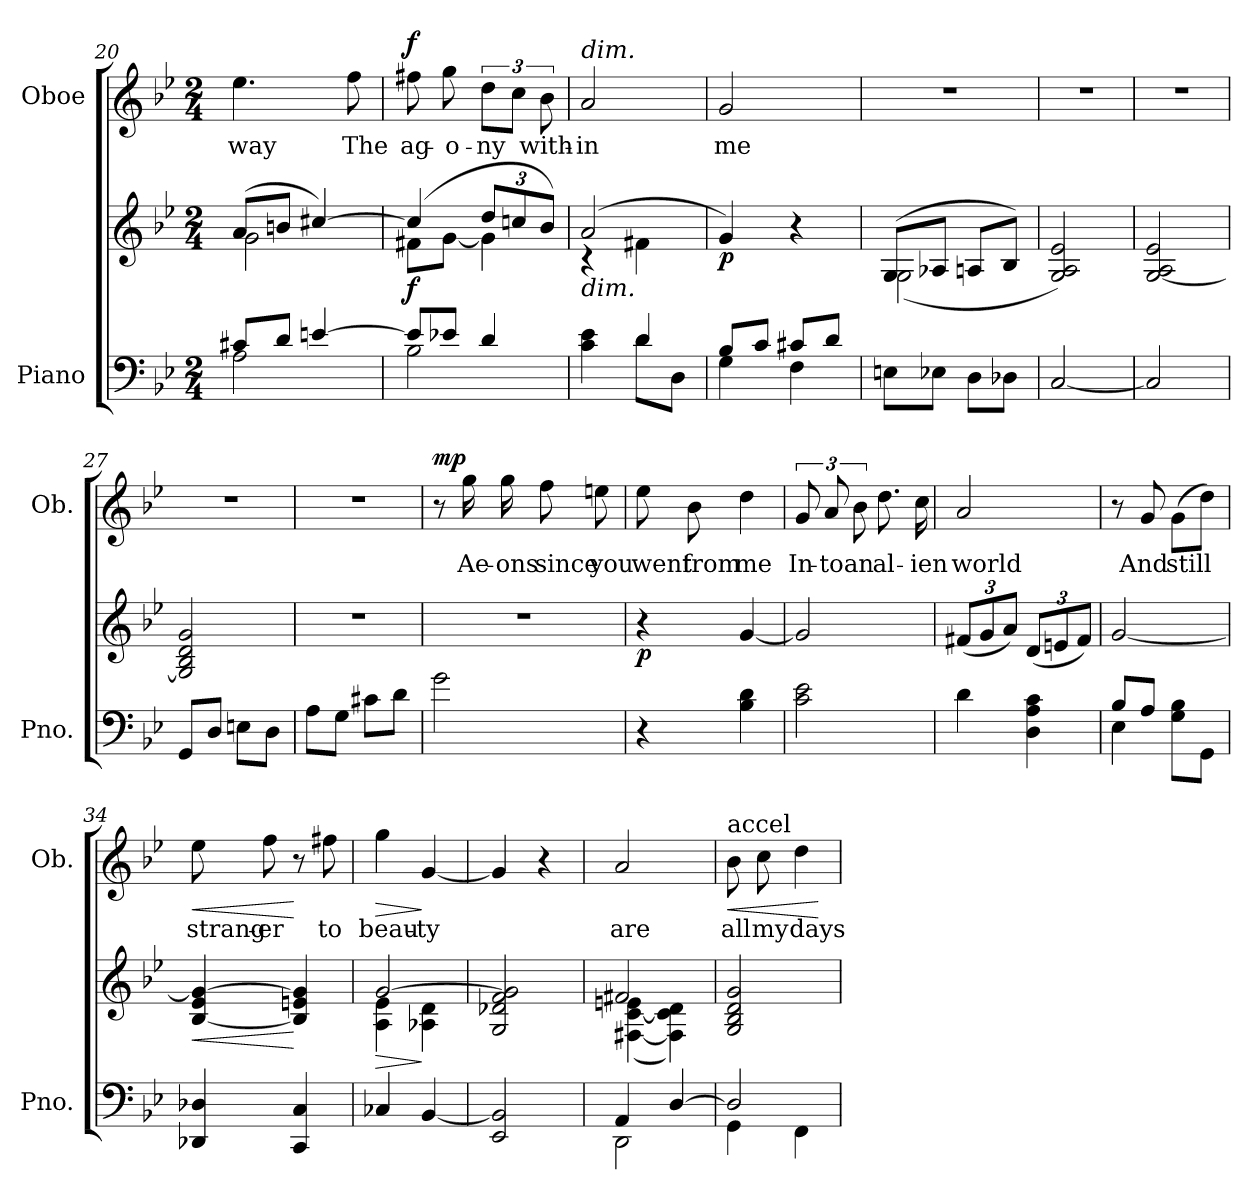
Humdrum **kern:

**kern	**kern	**dynam	**kern	**text	**dynam
*part2	*part2	*part2	*part1	*part1	*part1
*staff3	*staff2	*staff2/3	*staff1	*staff1	*staff1
*I"Piano	*	*	*I"Oboe	*	*
*I'Pno.	*	*	*I'Ob.	*	*
*clefF4	*clefG2	*	*clefG2	*	*
*k[b-e-]	*k[b-e-]	*	*k[b-e-]	*	*
*M2/4	*M2/4	*	*M2/4	*	*
=20	=20	=20	=20	=20	=20
*^	*^	*	*	*	*
!	!	!	!	!	!	!LO:LY:b	!
8c#X/L	2A\	(8a/L	2g\	.	4.ee-\	-way	.
8d/J	.	8bn/J	.	.	.	.	.
[4en/	.	[4cc#X/)	.	.	.	.	.
!	!	!	!	!	!	!LO:LY:b	!
.	.	.	.	.	8ff\	The	.
!!LO:PB:g=z
=21	=21	=21	=21	=21	=21	=21	=21
!	!	!	!	!LO:DY:b	!	!LO:LY:b	!LO:DY:a
8e/L]	2B-\	(4cc#/]	8f#X\L	f	8ff#X\	ag-	f
!	!	!	!	!	!	!LO:LY:b	!
8e-X/J	.	.	[8g\J	.	8gg\	-o-	.
*	*	*Xbrackettup	*	*	*	*	*
!	!	!	!	!	!	!LO:LY:b	!
4d/	.	12dd/L	4g\]	.	12dd\L	-ny	.
.	.	12ccn/	.	.	12cc\J	.	.
!	!	!	!	!	!	!LO:LY:b	!
.	.	12b-/J)	.	.	12b-\	with-	.
=22	=22	=22	=22	=22	=22	=22	=22
!	!	!	!	!	!LO:TX:a:i:t=dim.	!	!
!	!	!LO:TX:b:i:t=dim.	!	!	!	!	!
!	!	!	!	!	!	!LO:LY:b	!
4c\ 4e-\	4ryy	(2a/	4r	.	2a/	-in	.
4d/	8d\L	.	4f#X\	.	.	.	.
.	8D\J	.	.	.	.	.	.
*	*	*v	*v	*	*	*	*
=23	=23	=23	=23	=23	=23	=23
!	!	!	!LO:DY:b	!	!LO:LY:b	!
8B-/L	4G\	4g/)	p	2g/	me	.
8c/J	.	.	.	.	.	.
8c#X/L	4F\	4r	.	.	.	.
8d/J	.	.	.	.	.	.
*v	*v	*	*	*	*	*
=24	=24	=24	=24	=24	=24
*	*^	*	*	*	*
8En\L	(8G/L	(2G\	.	2r	.	.
8E-X\J	8A-X/J	.	.	.	.	.
8D\L	8An/L	.	.	.	.	.
8D-X\J	8B-/J)	.	.	.	.	.
*	*v	*v	*	*	*	*
=25	=25	=25	=25	=25	=25
[2C/	2G/ 2A/ 2e-/)	.	2r	.	.
=26	=26	=26	=26	=26	=26
2C/]	[2G/ 2A/ 2e-/	.	2r	.	.
=27	=27	=27	=27	=27	=27
8GG/L	2G/] 2B-/ 2d/ 2g/	.	2r	.	.
8D/J	.	.	.	.	.
8En\L	.	.	.	.	.
8D\J	.	.	.	.	.
!!LO:LB:g=z
=28	=28	=28	=28	=28	=28
8A\L	2r	.	2r	.	.
8G\J	.	.	.	.	.
8c#X\L	.	.	.	.	.
8d\J	.	.	.	.	.
=29	=29	=29	=29	=29	=29
!	!	!	!	!	!LO:DY:a
2g\	2r	.	8r	.	mp
!	!	!	!	!LO:LY:b	!
.	.	.	16gg\	Ae-	.
!	!	!	!	!LO:LY:b	!
.	.	.	16gg\	-ons	.
!	!	!	!	!LO:LY:b	!
.	.	.	8ff\	since	.
!	!	!	!	!LO:LY:b	!
.	.	.	8een\	you	.
=30	=30	=30	=30	=30	=30
!	!	!LO:DY:b	!	!LO:LY:b	!
4r	4r	p	8ee-\	went	.
!	!	!	!	!LO:LY:b	!
.	.	.	8b-\	from	.
!	!	!	!	!LO:LY:b	!
4B-\ 4d\	[4g/	.	4dd\	me	.
=31	=31	=31	=31	=31	=31
!	!	!	!	!LO:LY:b	!
2c\ 2e-\	2g/]	.	12g/	In-	.
!	!	!	!	!LO:LY:b	!
.	.	.	12a/	-to	.
!	!	!	!	!LO:LY:b	!
.	.	.	12b-\	an	.
!	!	!	!	!LO:LY:b	!
.	.	.	8.dd\	al-	.
!	!	!	!	!LO:LY:b	!
.	.	.	16cc\	-ien	.
=32	=32	=32	=32	=32	=32
!	!	!	!	!LO:LY:b	!
4d\	(12f#X/L	.	2a/	world	.
.	12g/	.	.	.	.
.	12a/J)	.	.	.	.
4D\ 4A\ 4c\	(12d/L	.	.	.	.
.	12en/	.	.	.	.
.	12f#/J)	.	.	.	.
=33	=33	=33	=33	=33	=33
*^	*	*	*	*	*
8B-/L	4E-\	[2g/	.	8r	.	.
!	!	!	!	!	!LO:LY:b	!
8A/J	.	.	.	8g/	And	.
!	!	!	!	!	!LO:LY:b	!
8G\ 8B-\L	4ryy	.	.	(8g\L	still	.
8GG\J	.	.	.	8dd\J)	.	.
*v	*v	*	*	*	*	*
!!LO:LB:g=z
=34	=34	=34	=34	=34	=34
!	!	!LO:HP:b	!	!LO:LY:b	!LO:HP:b
4DD-X/ 4D-X/	[4B-/ 4e-/ 4g/_	<	8ee-\	strang-	<
!	!	!	!	!LO:LY:b	!
.	.	.	8ff\	-er	.
4CC/ 4C/	4B-/] 4en/ 4g/]	[	8r	.	[
!	!	!	!	!LO:LY:b	!
.	.	.	8ff#X\	to	.
=35	=35	=35	=35	=35	=35
!	!	!LO:HP:b	!	!LO:LY:b	!LO:HP:b
*	*^	*	*	*	*
4C-X/	[2g/	4A\ 4e-\	>	4gg\	beau-	>
!	!	!	!	!	!LO:LY:b	!
[4BB-/	.	4A-X\ 4d\	]	[4g/	-ty	]
*	*v	*v	*	*	*	*
=36	=36	=36	=36	=36	=36
2EE-/ 2BB-/]	2G/ 2d-X/ 2f/ 2g/]	.	4g/]	.	.
.	.	.	4r	.	.
=37	=37	=37	=37	=37	=37
*^	*^	*	*	*	*
!	!	!	!	!	!	!LO:LY:b	!
4AA/	2DD\	2f#X/	(>[4F#X\ [4c\ 4en\	.	2a/	are	.
[4D/	.	.	4F#\] 4c\] 4d\)	.	.	.	.
=38	=38	=38	=38	=38	=38	=38	=38
!	!	!	!	!	!LO:TX:a:t=accel	!	!
!	!	!	!	!	!	!LO:LY:b	!LO:HP:b
*	*	*v	*v	*	*	*	*
2D/]	4GG\	2G/ 2B-/ 2d/ 2g/	.	8b-\	all	<
!	!	!	!	!	!LO:LY:b	!
.	.	.	.	8cc\	my	.
!	!	!	!	!	!LO:LY:b	!
.	4FF\	.	.	4dd\	days	.
*v	*v	*	*	*	*	*
.	.	.	.	.	[
=	=	=	=	=	=
*-	*-	*-	*-	*-	*-
